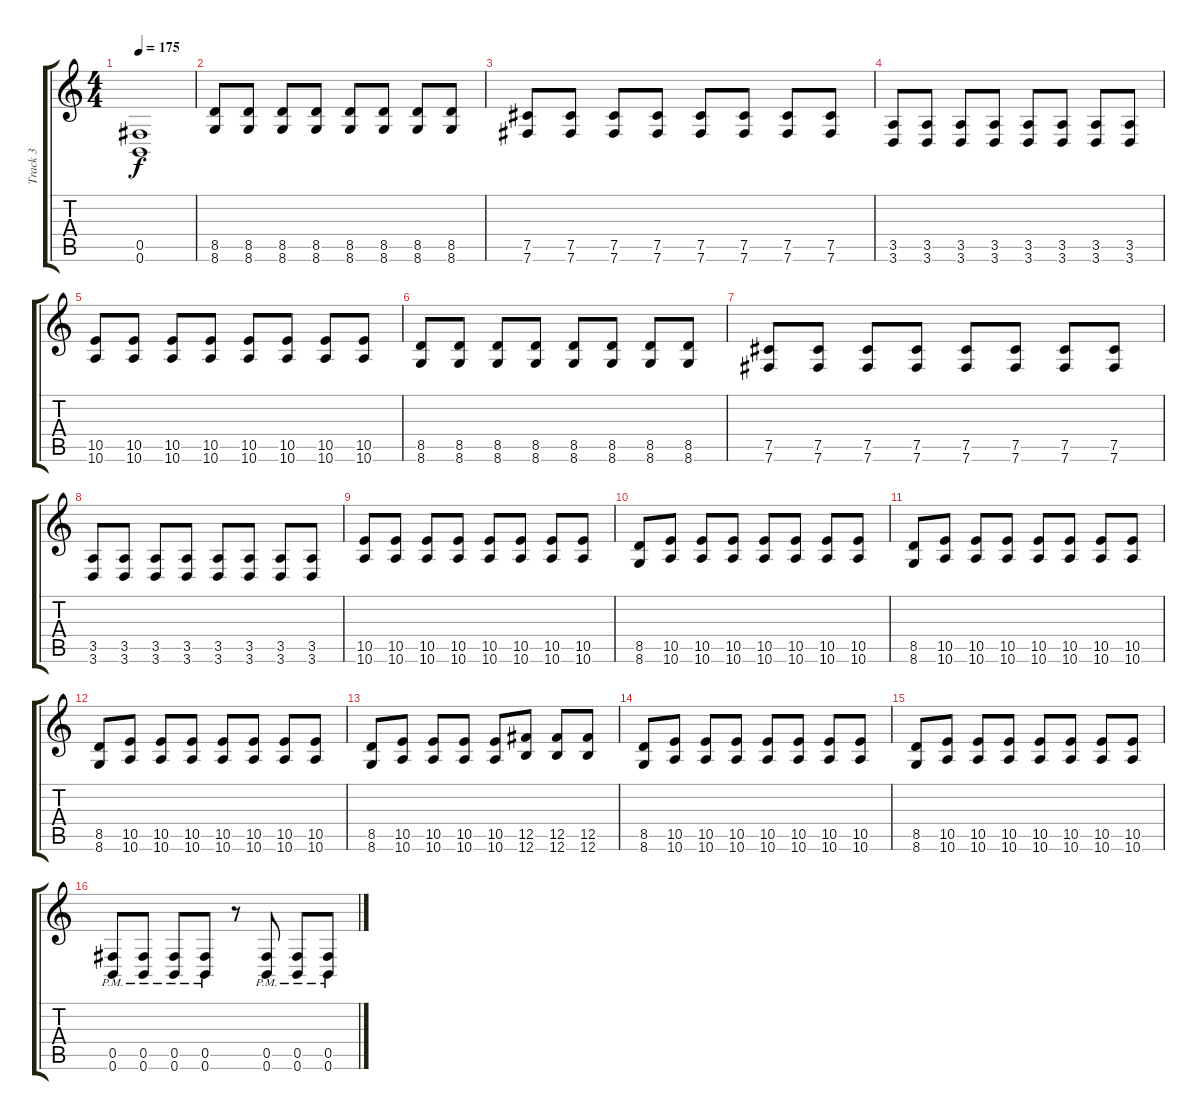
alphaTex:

\track ("Track 3" "Track 3") {instrument distortionguitar}
\staff {score tabs}
\tuning (Db4 Ab3 E3 B2 Gb2 B1) {hide}
\ts (4 4)
\tempo 175
\clef g2
\ks c
(0.5{t} 0.6{t}).1{dy f} |
(8.5 8.6).8 (8.5 8.6).8 (8.5 8.6).8 (8.5 8.6).8 (8.5 8.6).8 (8.5 8.6).8 (8.5 8.6).8 (8.5 8.6).8 |
(7.5 7.6).8 (7.5 7.6).8 (7.5 7.6).8 (7.5 7.6).8 (7.5 7.6).8 (7.5 7.6).8 (7.5 7.6).8 (7.5 7.6).8 |
(3.5 3.6).8 (3.5 3.6).8 (3.5 3.6).8 (3.5 3.6).8 (3.5 3.6).8 (3.5 3.6).8 (3.5 3.6).8 (3.5 3.6).8 |
(10.5 10.6).8 (10.5 10.6).8 (10.5 10.6).8 (10.5 10.6).8 (10.5 10.6).8 (10.5 10.6).8 (10.5 10.6).8 (10.5 10.6).8 |
(8.5 8.6).8 (8.5 8.6).8 (8.5 8.6).8 (8.5 8.6).8 (8.5 8.6).8 (8.5 8.6).8 (8.5 8.6).8 (8.5 8.6).8 |
(7.5 7.6).8 (7.5 7.6).8 (7.5 7.6).8 (7.5 7.6).8 (7.5 7.6).8 (7.5 7.6).8 (7.5 7.6).8 (7.5 7.6).8 |
(3.5 3.6).8 (3.5 3.6).8 (3.5 3.6).8 (3.5 3.6).8 (3.5 3.6).8 (3.5 3.6).8 (3.5 3.6).8 (3.5 3.6).8 |
(10.5 10.6).8 (10.5 10.6).8 (10.5 10.6).8 (10.5 10.6).8 (10.5 10.6).8 (10.5 10.6).8 (10.5 10.6).8 (10.5 10.6).8 |
(8.5 8.6).8 (10.5 10.6).8 (10.5 10.6).8 (10.5 10.6).8 (10.5 10.6).8 (10.5 10.6).8 (10.5 10.6).8 (10.5 10.6).8 |
(8.5 8.6).8 (10.5 10.6).8 (10.5 10.6).8 (10.5 10.6).8 (10.5 10.6).8 (10.5 10.6).8 (10.5 10.6).8 (10.5 10.6).8 |
(8.5 8.6).8 (10.5 10.6).8 (10.5 10.6).8 (10.5 10.6).8 (10.5 10.6).8 (10.5 10.6).8 (10.5 10.6).8 (10.5 10.6).8 |
(8.5 8.6).8 (10.5 10.6).8 (10.5 10.6).8 (10.5 10.6).8 (10.5 10.6).8 (12.5 12.6).8 (12.5 12.6).8 (12.5 12.6).8 |
(8.5 8.6).8 (10.5 10.6).8 (10.5 10.6).8 (10.5 10.6).8 (10.5 10.6).8 (10.5 10.6).8 (10.5 10.6).8 (10.5 10.6).8 |
(8.5 8.6).8 (10.5 10.6).8 (10.5 10.6).8 (10.5 10.6).8 (10.5 10.6).8 (10.5 10.6).8 (10.5 10.6).8 (10.5 10.6).8 |
(0.5{pm} 0.6{pm}).8 (0.5{pm} 0.6{pm}).8 (0.5{pm} 0.6{pm}).8 (0.5{pm} 0.6{pm}).8 r.8 (0.5{pm} 0.6{pm}).8 (0.5{pm} 0.6{pm}).8 (0.5{pm} 0.6{pm}).8
